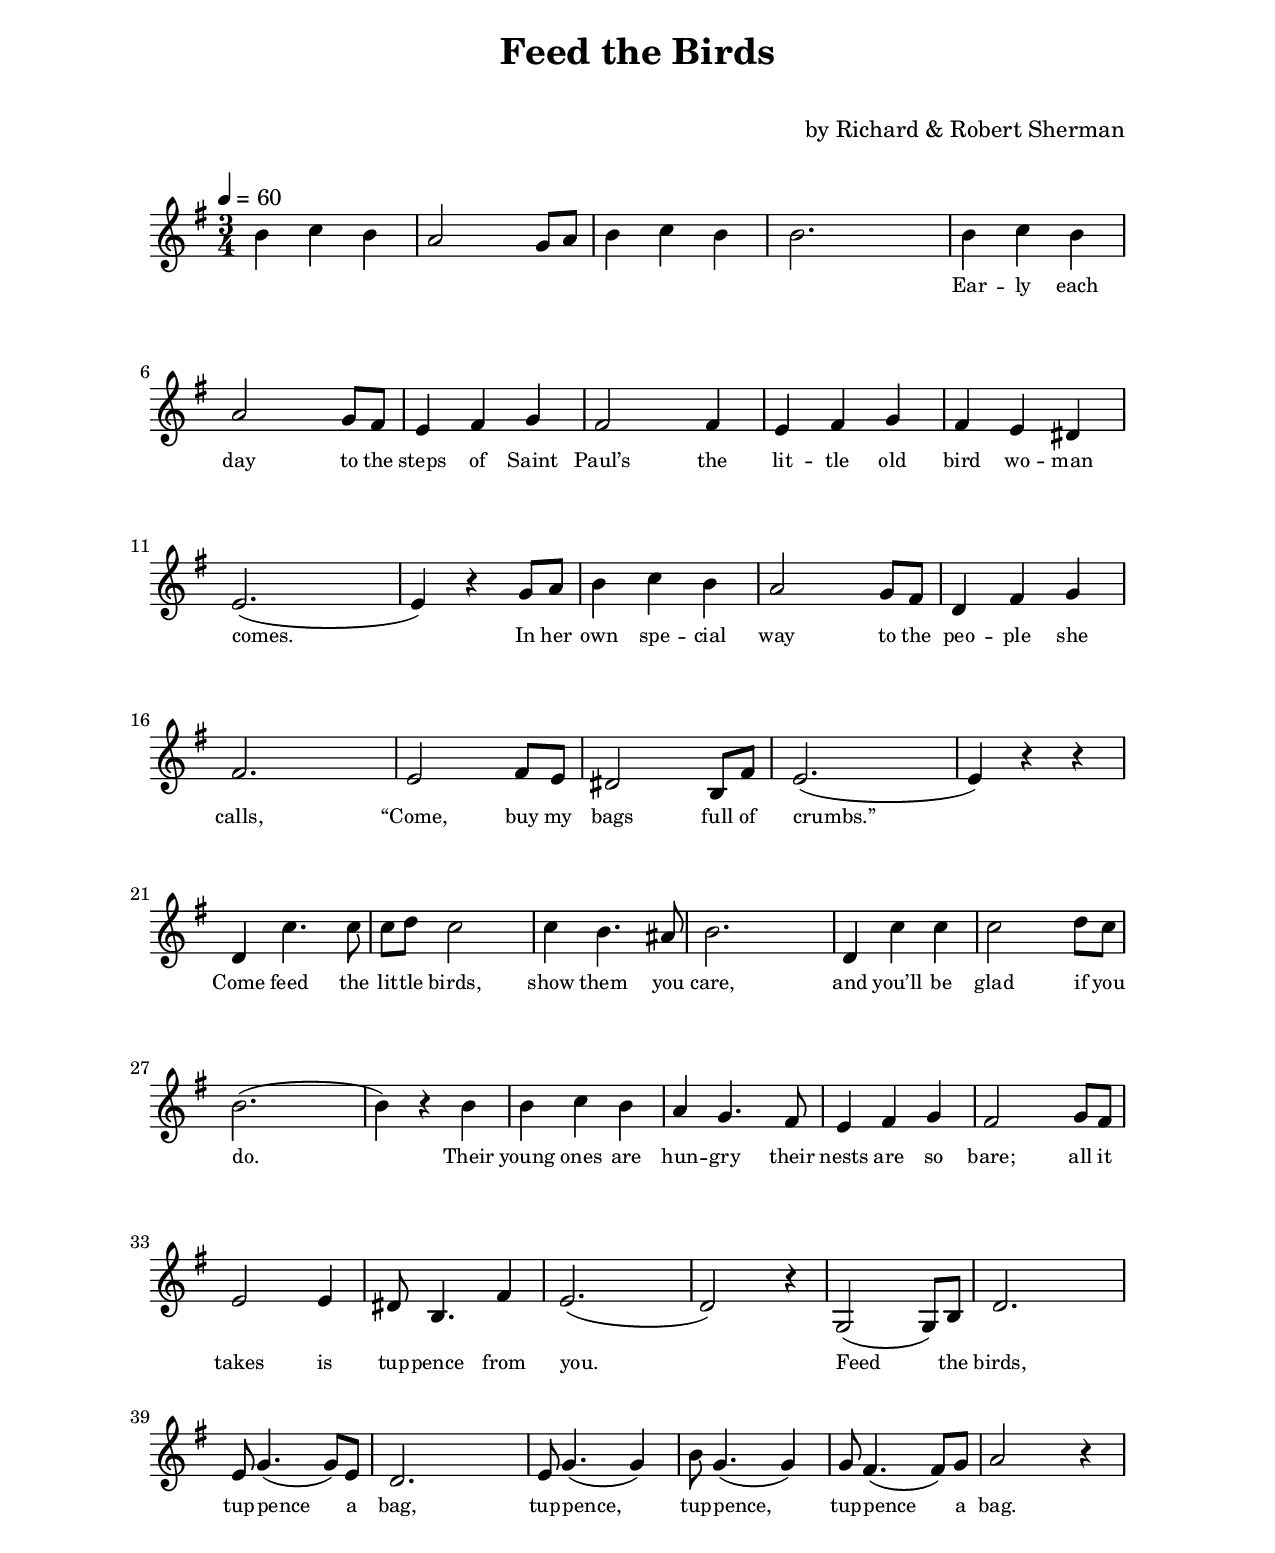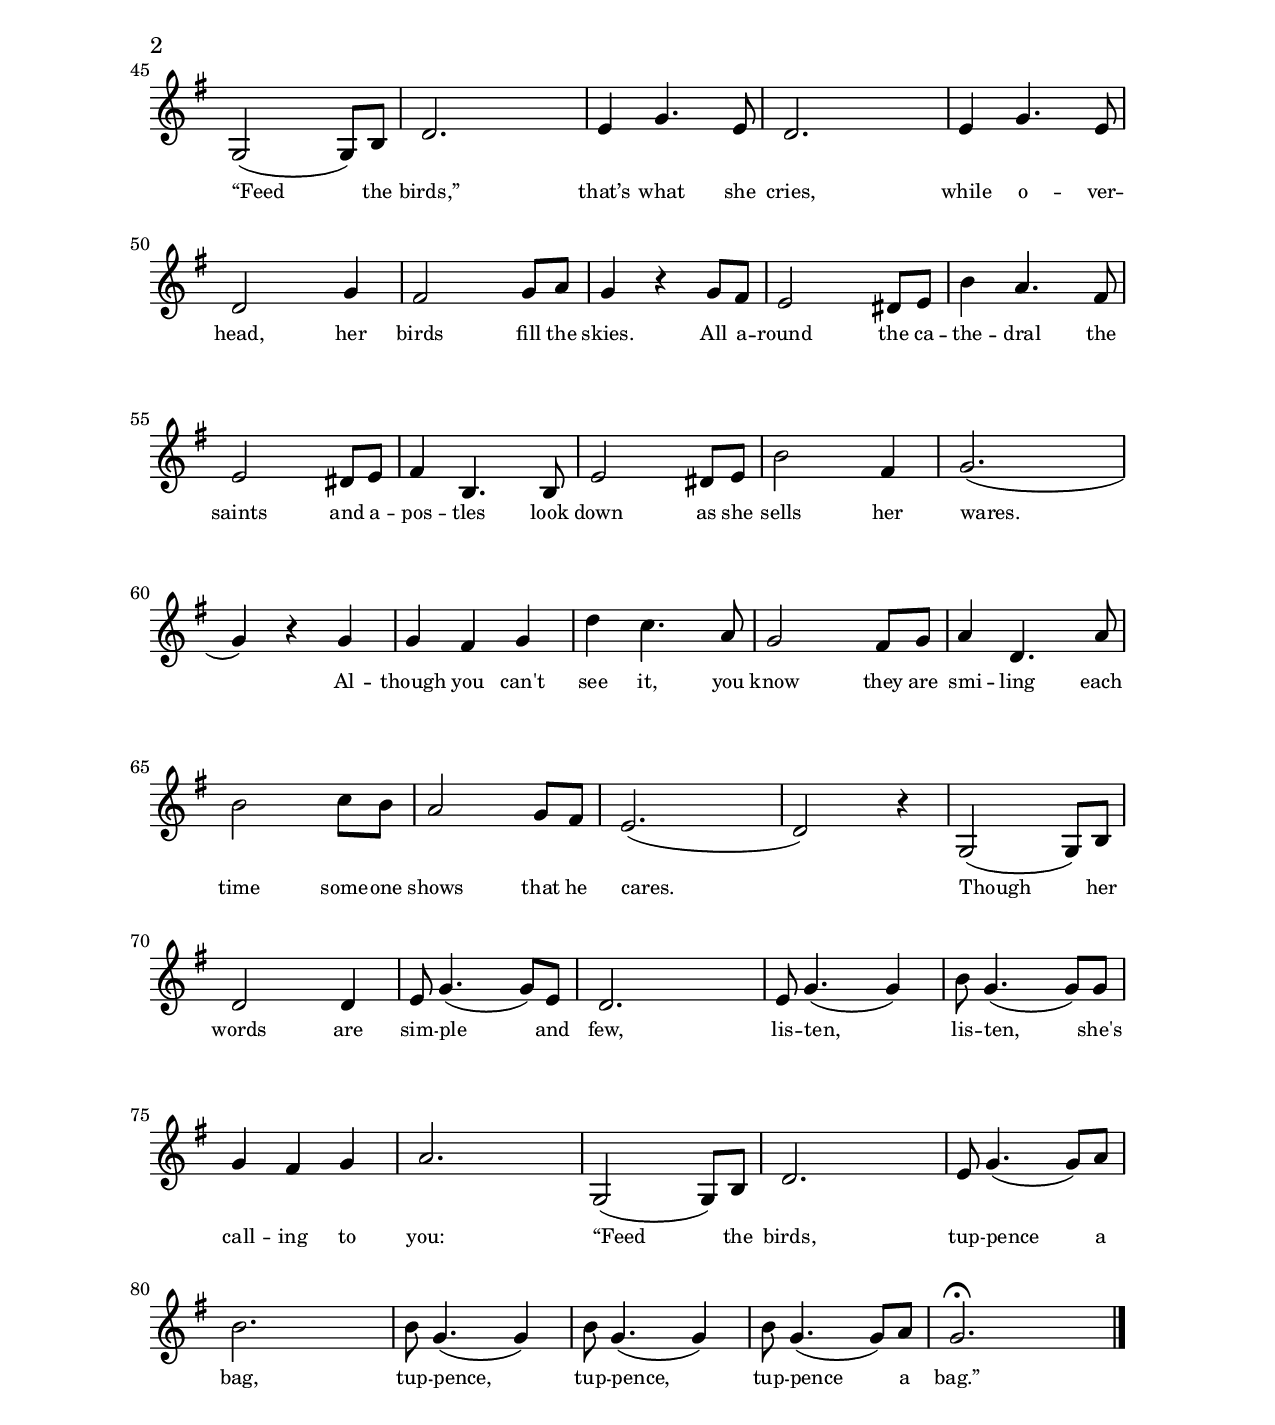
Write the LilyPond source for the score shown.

\include "globals.ly"

\header {
    title = "Feed the Birds"
    subtitle = \markup { \vspace #1 }
    composer = "by Richard & Robert Sherman"
}

\layout {
    indent = 0

    \context {
        \Score
        proportionalNotationDuration = #(ly:make-moment 1/8)
    }
}

\book {
    \score {
        \new Staff {
            \key g \major
            \numericTimeSignature \time 3/4

            \naturalizeMusic \relative c'' {
                \tempo 4 = 60
                b4 c b       | a2 g8 a         | b4 c b        | b2.         |
                b4 c b       | a2 g8 fs        | e4 fs g       | fs2 fs4     |
                e fs g       | fs e ds e2.(    | e4) r g8 a    | b4 c b      |
                a2 g8 fs     | d4 fs g         | fs2.          | e2 fs8 e    |
                ds2 b8 fs'   | e2.(            | e4) r r       | d4 c'4. c8  |
                c8 d c2      | c4 b4. as8      | b2.           | d,4 c' c    |
                c2 d8 c      | b2.(            | b4) r b       | b4 c b      |
                a4 g4. fs8   | e4 fs g         | fs2 g8 fs     | e2 e4       |
                ds8 b4. fs'4 | e2.(            | d2) r4        | g,2( g8) b  |
                d2.          | e8 g4.( g8) e   | d2.           | e8 g4.( g4) |
                b8 g4.( g4)  | g8 fs4.( fs8) g | a2 r4         | \pageBreak
                g,2( g8) b   | d2.             | e4 g4. e8     | d2.         |
                e4 g4. e8    | d2 g4           | fs2 g8 a      | g4 r g8 fs  |
                e2 ds8 e     | b'4 a4. fs8     | e2 ds8 e      | fs4 b,4. b8 |
                e2 ds8 e     | b'2 fs4         | g2.(          | g4) r g     |
                g4 fs g      | d'4 c4. a8      | g2 fs8 g      | a4 d,4. a'8 |
                b2 c8 b      | a2 g8 fs        | e2.(          | d2) r4      |
                g,2( g8) b   | d2 d4           | e8 g4.( g8) e | d2.         |
                e8 g4.( g4)  | b8 g4.( g8) g   | g4 fs g       | a2.         |
                g,2( g8) b   | d2.             | e8 g4.( g8) a | b2.         |
                b8 g4.( g4)  | b8 g4.( g4)     | b8 g4.( g8) a | g2.\fermata \bar "|."
            }

            \addlyrics {
                \set fontSize = #-2
                _ _ _ _ _ _ _ _ _ _
                Ear -- ly each day to the steps of Saint Paul’s the lit -- tle old bird wo -- man comes.
                In her own spe -- cial way to the peo -- ple she calls, “Come, buy my bags full of crumbs.”
                Come feed the lit -- tle birds, show them you care, and you’ll be glad if you do.
                Their young ones are hun -- gry their nests are so bare; all it takes is tup -- pence from you.
                Feed the birds, tup -- pence a bag, tup -- pence, tup -- pence, tup -- pence a bag.
                “Feed the birds,” that’s what she cries, while o -- ver -- head, her birds fill the skies.
                All a -- round the ca -- the -- dral the saints and a -- pos -- tles look down as she sells her wares.
                Al -- though you can't see it, you know they are smi -- ling each time some -- one shows that he cares.
                Though her words are sim -- ple and few, lis -- ten, lis -- ten, she's call -- ing to you:
                “Feed the birds, tup -- pence a bag, tup -- pence, tup -- pence, tup -- pence a bag.”
            }
        }
    }

    \paper {
        page-count = #2
    }
}
